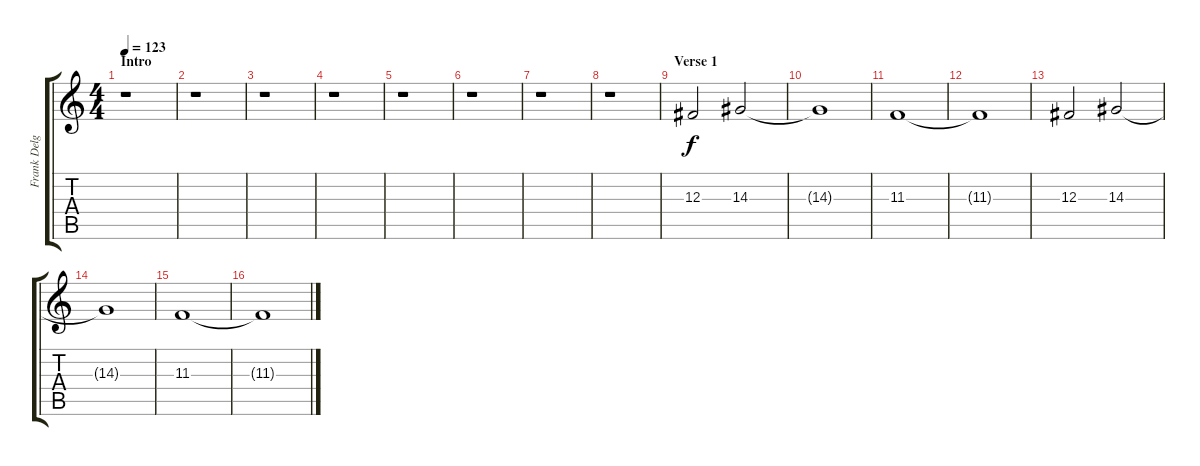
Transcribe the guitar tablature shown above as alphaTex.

\track ("Frank Delgado" "Frank Delg") {instrument pad7halo}
\staff {score tabs}
\tuning (Eb4 Bb3 Gb3 Db3 Ab2 Db2) {hide}
\ts (4 4)
\section ("" "Intro")
\tempo 123
\clef g2
\ks c
r.1{dy f instrument pad7halo} |
r.1 |
r.1 |
r.1 |
r.1 |
r.1 |
r.1 |
r.1 |
\section ("" "Verse 1")
12.3.2 14.3.2 |
14.3{t}.1 |
11.3.1 |
11.3{t}.1 |
12.3.2 14.3.2 |
14.3{t}.1 |
11.3.1 |
11.3{t}.1
